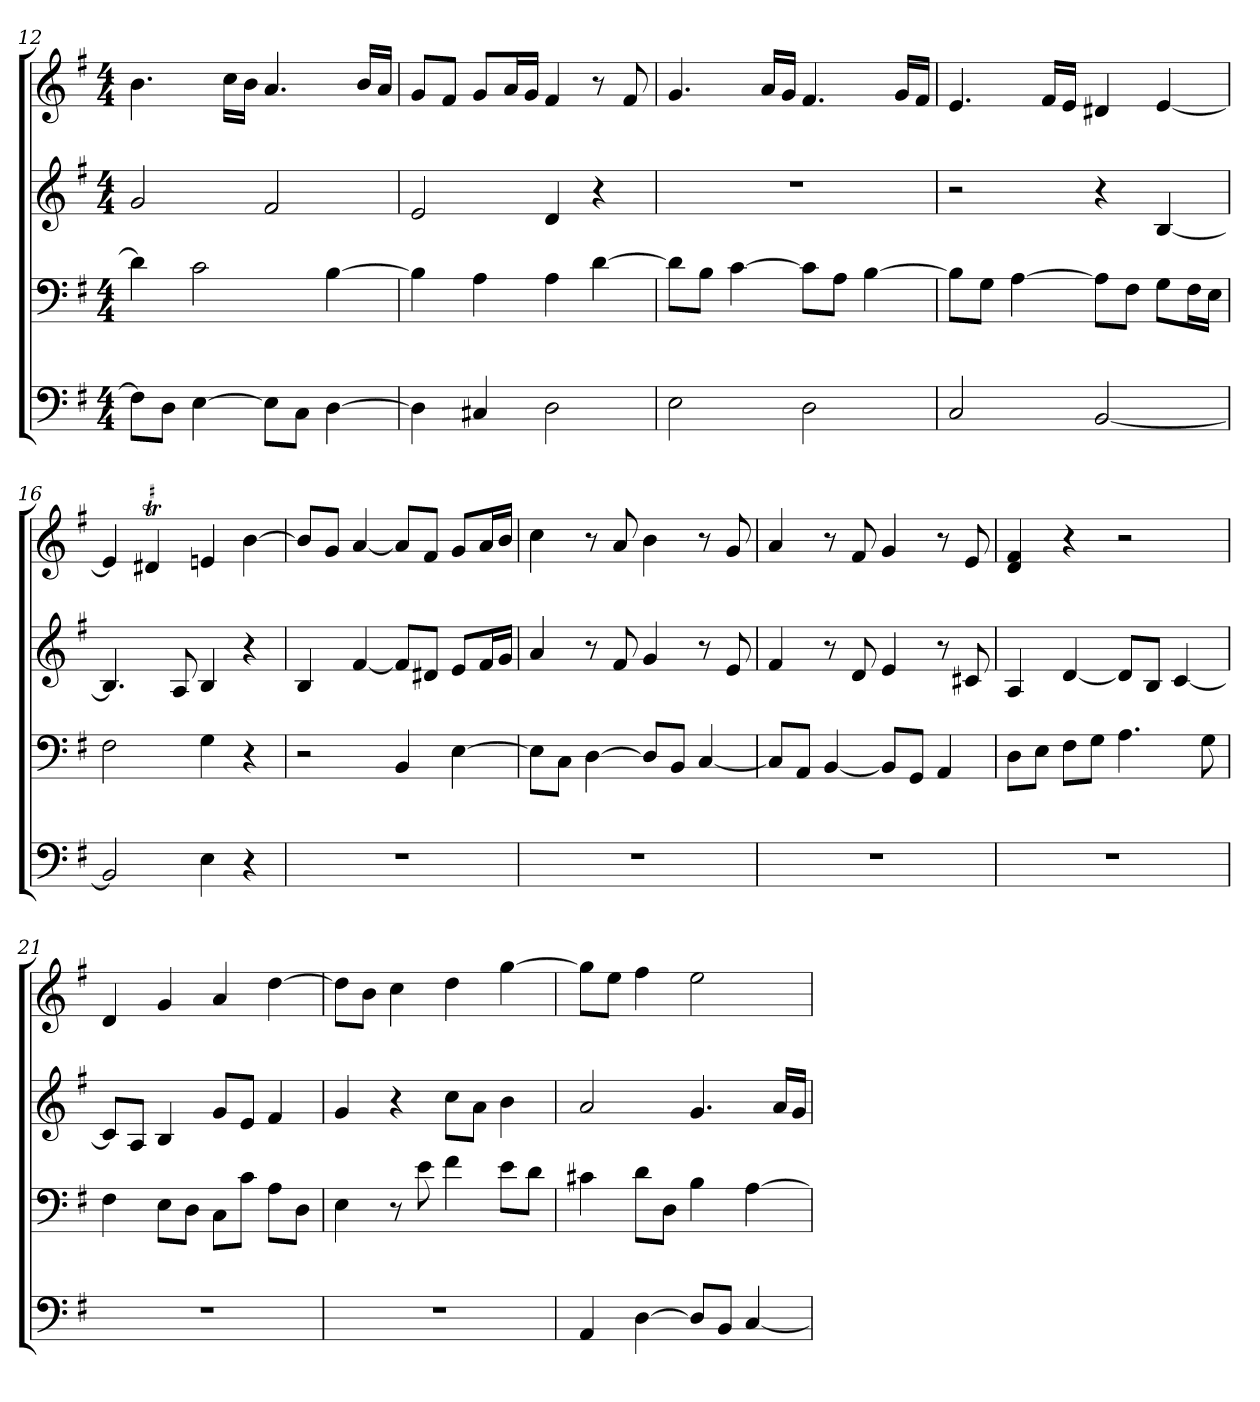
**kern	**kern	**kern	**kern
*part4	*part3	*part2	*part1
*staff4	*staff3	*staff2	*staff1
*k[f#]	*k[f#]	*k[f#]	*k[f#]
*M4/4	*M4/4	*M4/4	*M4/4
=12	=12	=12	=12
8F#L]	4d]	2g	4.b
8DJ	.	.	.
[4E	2c	.	.
.	.	.	16ccLL
.	.	.	16bJJ
8EL]	.	2f#	4.a
8CJ	.	.	.
[4D	[4B	.	.
.	.	.	16bLL
.	.	.	16aJJ
=13	=13	=13	=13
4D]	4B]	2e	8gL
.	.	.	8f#J
4C#X	4A	.	8gL
.	.	.	16aL
.	.	.	16gJJ
2D	4A	4d	4f#
.	[4d	4r	8r
.	.	.	8f#
=14	=14	=14	=14
2E	8dL]	1r	4.g
.	8BJ	.	.
.	[4c	.	.
.	.	.	16aLL
.	.	.	16gJJ
2D	8cL]	.	4.f#
.	8AJ	.	.
.	[4B	.	.
.	.	.	16gLL
.	.	.	16f#JJ
=15	=15	=15	=15
2C	8BL]	2r	4.e
.	8GJ	.	.
.	[4A	.	.
.	.	.	16f#LL
.	.	.	16eJJ
[2BB	8AL]	4r	4d#X
.	8F#J	.	.
.	8GL	[4B	[4e
.	16F#L	.	.
.	16EJJ	.	.
=16	=16	=16	=16
2BB]	2F#	4.B]	4e]
!	!	!	!LO:TR:acc=#
.	.	.	4d#XT
.	.	8A	.
4E	4G	4B	4en
4r	4r	4r	[4b
=17	=17	=17	=17
1r	2r	4B	8bL]
.	.	.	8gJ
.	.	[4f#	[4a
.	4BB	8f#L]	8aL]
.	.	8d#XJ	8f#J
.	[4E	8eL	8gL
.	.	16f#L	16aL
.	.	16gJJ	16bJJ
=18	=18	=18	=18
1r	8EL]	4a	4cc
.	8CJ	.	.
.	[4D	8r	8r
.	.	8f#	8a
.	8DL]	4g	4b
.	8BBJ	.	.
.	[4C	8r	8r
.	.	8e	8g
=19	=19	=19	=19
1r	8CL]	4f#	4a
.	8AAJ	.	.
.	[4BB	8r	8r
.	.	8d	8f#
.	8BBL]	4e	4g
.	8GGJ	.	.
.	4AA	8r	8r
.	.	8c#X	8e
=20	=20	=20	=20
1r	8DL	4A	4d 4f#
.	8EJ	.	.
.	8F#L	[4d	4r
.	8GJ	.	.
.	4.A	8dL]	2r
.	.	8BJ	.
.	.	[4c	.
.	8G	.	.
=21	=21	=21	=21
1r	4F#	8cL]	4d
.	.	8AJ	.
.	8EL	4B	4g
.	8DJ	.	.
.	8CL	8gL	4a
.	8cJ	8eJ	.
.	8AL	4f#	[4dd
.	8DJ	.	.
=22	=22	=22	=22
1r	4E	4g	8ddL]
.	.	.	8bJ
.	8r	4r	4cc
.	8e	.	.
.	4f#	8ccL	4dd
.	.	8aJ	.
.	8eL	4b	[4gg
.	8dJ	.	.
=23	=23	=23	=23
4AA	4c#X	2a	8ggL]
.	.	.	8eeJ
[4D	8dL	.	4ff#
.	8DJ	.	.
8DL]	4B	4.g	2ee
8BBJ	.	.	.
[4C	[4A	.	.
.	.	16aLL	.
.	.	16gJJ	.
=	=	=	=
*-	*-	*-	*-
